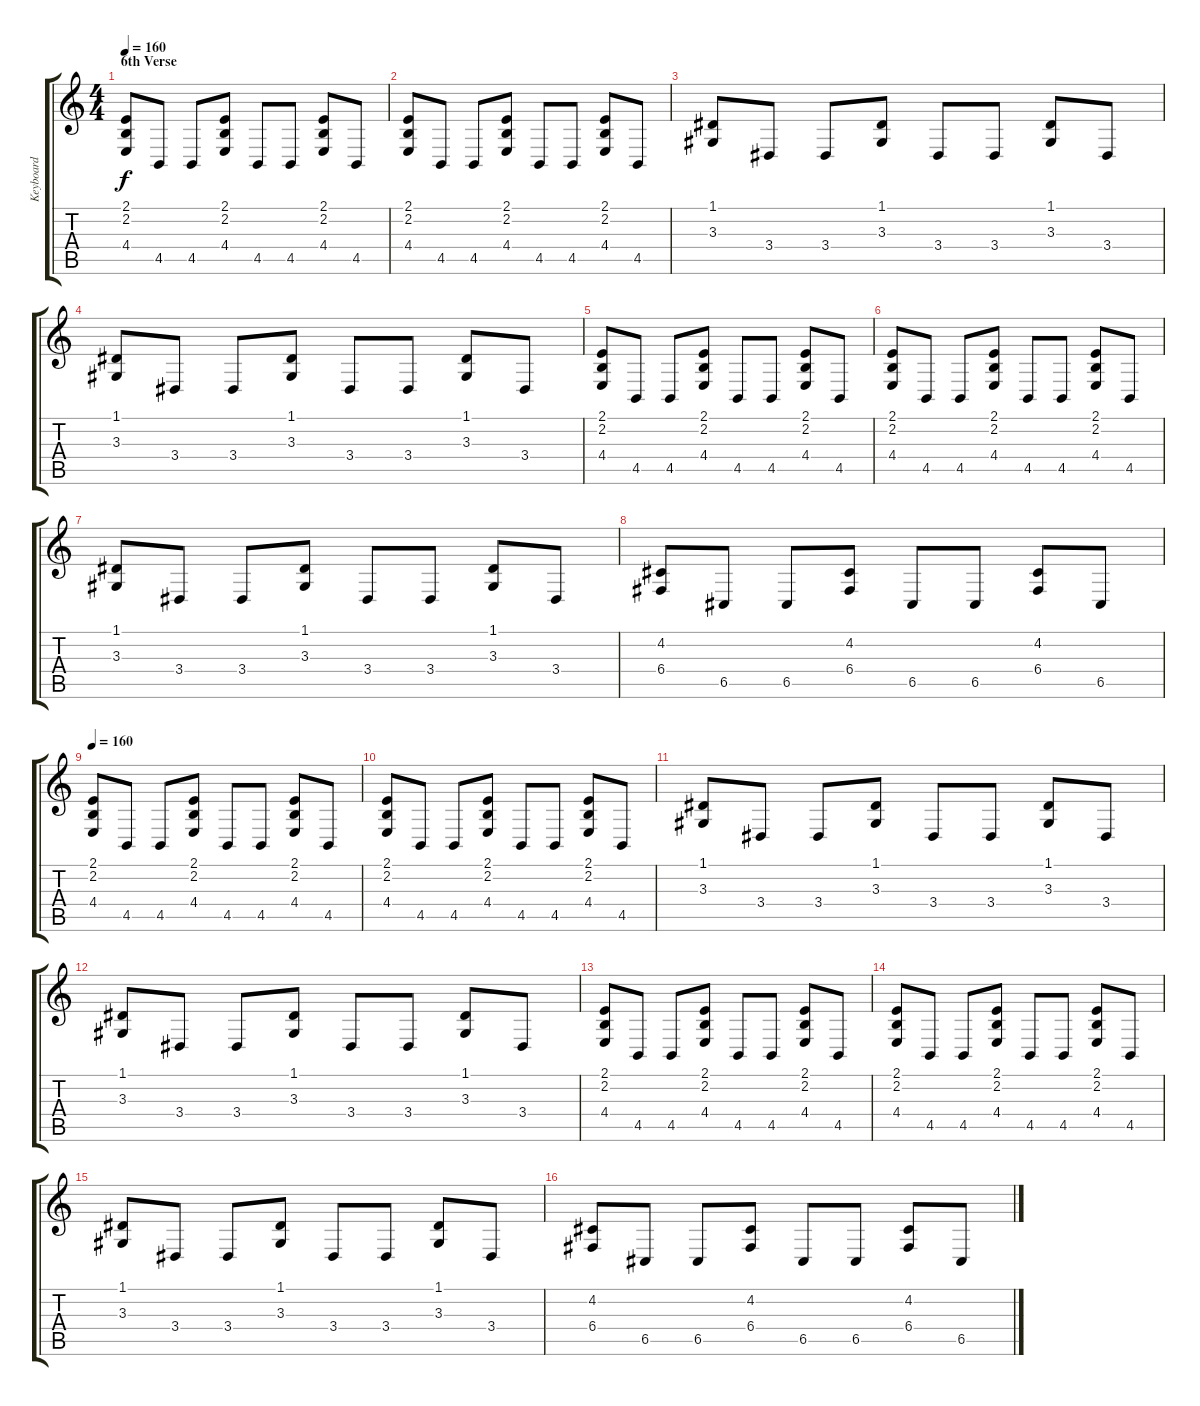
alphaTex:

\track ("Keyboard" "Keyboard") {instrument synthbrass1}
\staff {score tabs}
\tuning (D4 A3 F3 C3 G2 D2) {hide}
\ts (4 4)
\section ("" "6th Verse")
\tempo 160
\clef g2
\ks c
(2.1 2.2 4.4).8{dy f volume 14 instrument churchorgan} 4.5.8 4.5.8 (2.1 2.2 4.4).8 4.5.8 4.5.8 (2.1 2.2 4.4).8 4.5.8 |
(2.1 2.2 4.4).8 4.5.8 4.5.8 (2.1 2.2 4.4).8 4.5.8 4.5.8 (2.1 2.2 4.4).8 4.5.8 |
(1.1 3.3).8 3.4.8 3.4.8 (1.1 3.3).8 3.4.8 3.4.8 (1.1 3.3).8 3.4.8 |
(1.1 3.3).8 3.4.8 3.4.8 (1.1 3.3).8 3.4.8 3.4.8 (1.1 3.3).8 3.4.8 |
(2.1 2.2 4.4).8 4.5.8 4.5.8 (2.1 2.2 4.4).8 4.5.8 4.5.8 (2.1 2.2 4.4).8 4.5.8 |
(2.1 2.2 4.4).8 4.5.8 4.5.8 (2.1 2.2 4.4).8 4.5.8 4.5.8 (2.1 2.2 4.4).8 4.5.8 |
(1.1 3.3).8 3.4.8 3.4.8 (1.1 3.3).8 3.4.8 3.4.8 (1.1 3.3).8 3.4.8 |
(4.2 6.4).8 6.5.8 6.5.8 (4.2 6.4).8 6.5.8 6.5.8 (4.2 6.4).8 6.5.8 |
\tempo 160
(2.1 2.2 4.4).8{volume 14 instrument churchorgan} 4.5.8 4.5.8 (2.1 2.2 4.4).8 4.5.8 4.5.8 (2.1 2.2 4.4).8 4.5.8 |
(2.1 2.2 4.4).8 4.5.8 4.5.8 (2.1 2.2 4.4).8 4.5.8 4.5.8 (2.1 2.2 4.4).8 4.5.8 |
(1.1 3.3).8 3.4.8 3.4.8 (1.1 3.3).8 3.4.8 3.4.8 (1.1 3.3).8 3.4.8 |
(1.1 3.3).8 3.4.8 3.4.8 (1.1 3.3).8 3.4.8 3.4.8 (1.1 3.3).8 3.4.8 |
(2.1 2.2 4.4).8 4.5.8 4.5.8 (2.1 2.2 4.4).8 4.5.8 4.5.8 (2.1 2.2 4.4).8 4.5.8 |
(2.1 2.2 4.4).8 4.5.8 4.5.8 (2.1 2.2 4.4).8 4.5.8 4.5.8 (2.1 2.2 4.4).8 4.5.8 |
(1.1 3.3).8 3.4.8 3.4.8 (1.1 3.3).8 3.4.8 3.4.8 (1.1 3.3).8 3.4.8 |
(4.2 6.4).8 6.5.8 6.5.8 (4.2 6.4).8 6.5.8 6.5.8 (4.2 6.4).8 6.5.8
